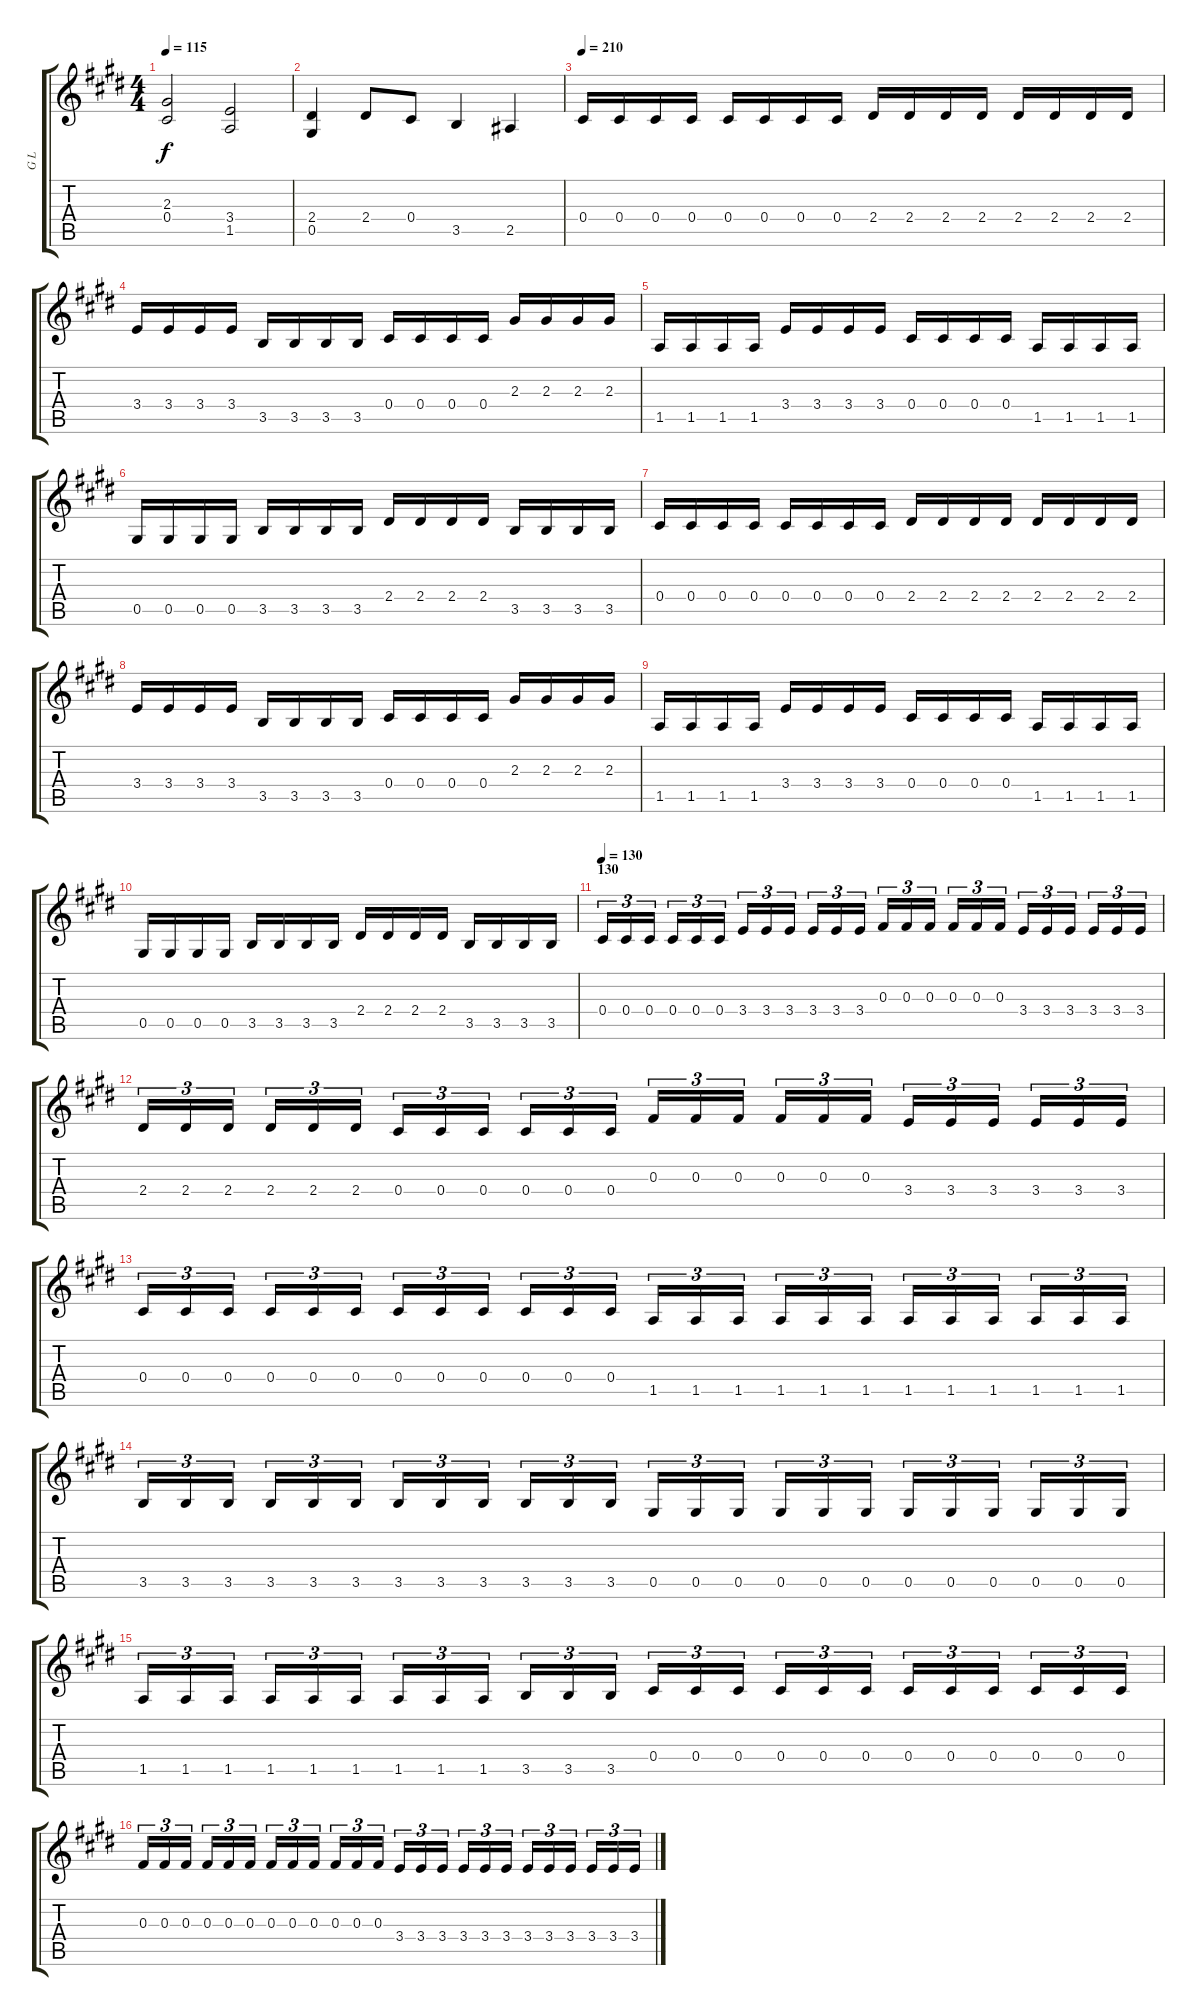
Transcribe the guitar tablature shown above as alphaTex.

\track ("G L" "G L") {instrument distortionguitar}
\staff {score tabs}
\tuning (Eb4 Bb3 Gb3 Db3 Ab2 Eb2) {hide}
\ts (4 4)
\tempo 115
\clef g2
\ks e
(2.3 0.4).2{dy f instrument distortionguitar} (3.4 1.5).2 |
(2.4 0.5).4 2.4.8 0.4.8 3.5.4 2.5.4 |
\tempo 210
0.4.16 0.4.16 0.4.16 0.4.16 0.4.16 0.4.16 0.4.16 0.4.16 2.4.16 2.4.16 2.4.16 2.4.16 2.4.16 2.4.16 2.4.16 2.4.16 |
3.4.16 3.4.16 3.4.16 3.4.16 3.5.16 3.5.16 3.5.16 3.5.16 0.4.16 0.4.16 0.4.16 0.4.16 2.3.16 2.3.16 2.3.16 2.3.16 |
1.5.16 1.5.16 1.5.16 1.5.16 3.4.16 3.4.16 3.4.16 3.4.16 0.4.16 0.4.16 0.4.16 0.4.16 1.5.16 1.5.16 1.5.16 1.5.16 |
0.5.16 0.5.16 0.5.16 0.5.16 3.5.16 3.5.16 3.5.16 3.5.16 2.4.16 2.4.16 2.4.16 2.4.16 3.5.16 3.5.16 3.5.16 3.5.16 |
0.4.16 0.4.16 0.4.16 0.4.16 0.4.16 0.4.16 0.4.16 0.4.16 2.4.16 2.4.16 2.4.16 2.4.16 2.4.16 2.4.16 2.4.16 2.4.16 |
3.4.16 3.4.16 3.4.16 3.4.16 3.5.16 3.5.16 3.5.16 3.5.16 0.4.16 0.4.16 0.4.16 0.4.16 2.3.16 2.3.16 2.3.16 2.3.16 |
1.5.16 1.5.16 1.5.16 1.5.16 3.4.16 3.4.16 3.4.16 3.4.16 0.4.16 0.4.16 0.4.16 0.4.16 1.5.16 1.5.16 1.5.16 1.5.16 |
0.5.16 0.5.16 0.5.16 0.5.16 3.5.16 3.5.16 3.5.16 3.5.16 2.4.16 2.4.16 2.4.16 2.4.16 3.5.16 3.5.16 3.5.16 3.5.16 |
\section ("" "130")
\tempo 130
0.4.16{tu (3 2)} 0.4.16{tu (3 2)} 0.4.16{tu (3 2)} 0.4.16{tu (3 2)} 0.4.16{tu (3 2)} 0.4.16{tu (3 2)} 3.4.16{tu (3 2)} 3.4.16{tu (3 2)} 3.4.16{tu (3 2)} 3.4.16{tu (3 2)} 3.4.16{tu (3 2)} 3.4.16{tu (3 2)} 0.3.16{tu (3 2)} 0.3.16{tu (3 2)} 0.3.16{tu (3 2)} 0.3.16{tu (3 2)} 0.3.16{tu (3 2)} 0.3.16{tu (3 2)} 3.4.16{tu (3 2)} 3.4.16{tu (3 2)} 3.4.16{tu (3 2)} 3.4.16{tu (3 2)} 3.4.16{tu (3 2)} 3.4.16{tu (3 2)} |
2.4.16{tu (3 2)} 2.4.16{tu (3 2)} 2.4.16{tu (3 2)} 2.4.16{tu (3 2)} 2.4.16{tu (3 2)} 2.4.16{tu (3 2)} 0.4.16{tu (3 2)} 0.4.16{tu (3 2)} 0.4.16{tu (3 2)} 0.4.16{tu (3 2)} 0.4.16{tu (3 2)} 0.4.16{tu (3 2)} 0.3.16{tu (3 2)} 0.3.16{tu (3 2)} 0.3.16{tu (3 2)} 0.3.16{tu (3 2)} 0.3.16{tu (3 2)} 0.3.16{tu (3 2)} 3.4.16{tu (3 2)} 3.4.16{tu (3 2)} 3.4.16{tu (3 2)} 3.4.16{tu (3 2)} 3.4.16{tu (3 2)} 3.4.16{tu (3 2)} |
0.4.16{tu (3 2)} 0.4.16{tu (3 2)} 0.4.16{tu (3 2)} 0.4.16{tu (3 2)} 0.4.16{tu (3 2)} 0.4.16{tu (3 2)} 0.4.16{tu (3 2)} 0.4.16{tu (3 2)} 0.4.16{tu (3 2)} 0.4.16{tu (3 2)} 0.4.16{tu (3 2)} 0.4.16{tu (3 2)} 1.5.16{tu (3 2)} 1.5.16{tu (3 2)} 1.5.16{tu (3 2)} 1.5.16{tu (3 2)} 1.5.16{tu (3 2)} 1.5.16{tu (3 2)} 1.5.16{tu (3 2)} 1.5.16{tu (3 2)} 1.5.16{tu (3 2)} 1.5.16{tu (3 2)} 1.5.16{tu (3 2)} 1.5.16{tu (3 2)} |
3.5.16{tu (3 2)} 3.5.16{tu (3 2)} 3.5.16{tu (3 2)} 3.5.16{tu (3 2)} 3.5.16{tu (3 2)} 3.5.16{tu (3 2)} 3.5.16{tu (3 2)} 3.5.16{tu (3 2)} 3.5.16{tu (3 2)} 3.5.16{tu (3 2)} 3.5.16{tu (3 2)} 3.5.16{tu (3 2)} 0.5.16{tu (3 2)} 0.5.16{tu (3 2)} 0.5.16{tu (3 2)} 0.5.16{tu (3 2)} 0.5.16{tu (3 2)} 0.5.16{tu (3 2)} 0.5.16{tu (3 2)} 0.5.16{tu (3 2)} 0.5.16{tu (3 2)} 0.5.16{tu (3 2)} 0.5.16{tu (3 2)} 0.5.16{tu (3 2)} |
1.5.16{tu (3 2)} 1.5.16{tu (3 2)} 1.5.16{tu (3 2)} 1.5.16{tu (3 2)} 1.5.16{tu (3 2)} 1.5.16{tu (3 2)} 1.5.16{tu (3 2)} 1.5.16{tu (3 2)} 1.5.16{tu (3 2)} 3.5.16{tu (3 2)} 3.5.16{tu (3 2)} 3.5.16{tu (3 2)} 0.4.16{tu (3 2)} 0.4.16{tu (3 2)} 0.4.16{tu (3 2)} 0.4.16{tu (3 2)} 0.4.16{tu (3 2)} 0.4.16{tu (3 2)} 0.4.16{tu (3 2)} 0.4.16{tu (3 2)} 0.4.16{tu (3 2)} 0.4.16{tu (3 2)} 0.4.16{tu (3 2)} 0.4.16{tu (3 2)} |
0.3.16{tu (3 2)} 0.3.16{tu (3 2)} 0.3.16{tu (3 2)} 0.3.16{tu (3 2)} 0.3.16{tu (3 2)} 0.3.16{tu (3 2)} 0.3.16{tu (3 2)} 0.3.16{tu (3 2)} 0.3.16{tu (3 2)} 0.3.16{tu (3 2)} 0.3.16{tu (3 2)} 0.3.16{tu (3 2)} 3.4.16{tu (3 2)} 3.4.16{tu (3 2)} 3.4.16{tu (3 2)} 3.4.16{tu (3 2)} 3.4.16{tu (3 2)} 3.4.16{tu (3 2)} 3.4.16{tu (3 2)} 3.4.16{tu (3 2)} 3.4.16{tu (3 2)} 3.4.16{tu (3 2)} 3.4.16{tu (3 2)} 3.4.16{tu (3 2)}
